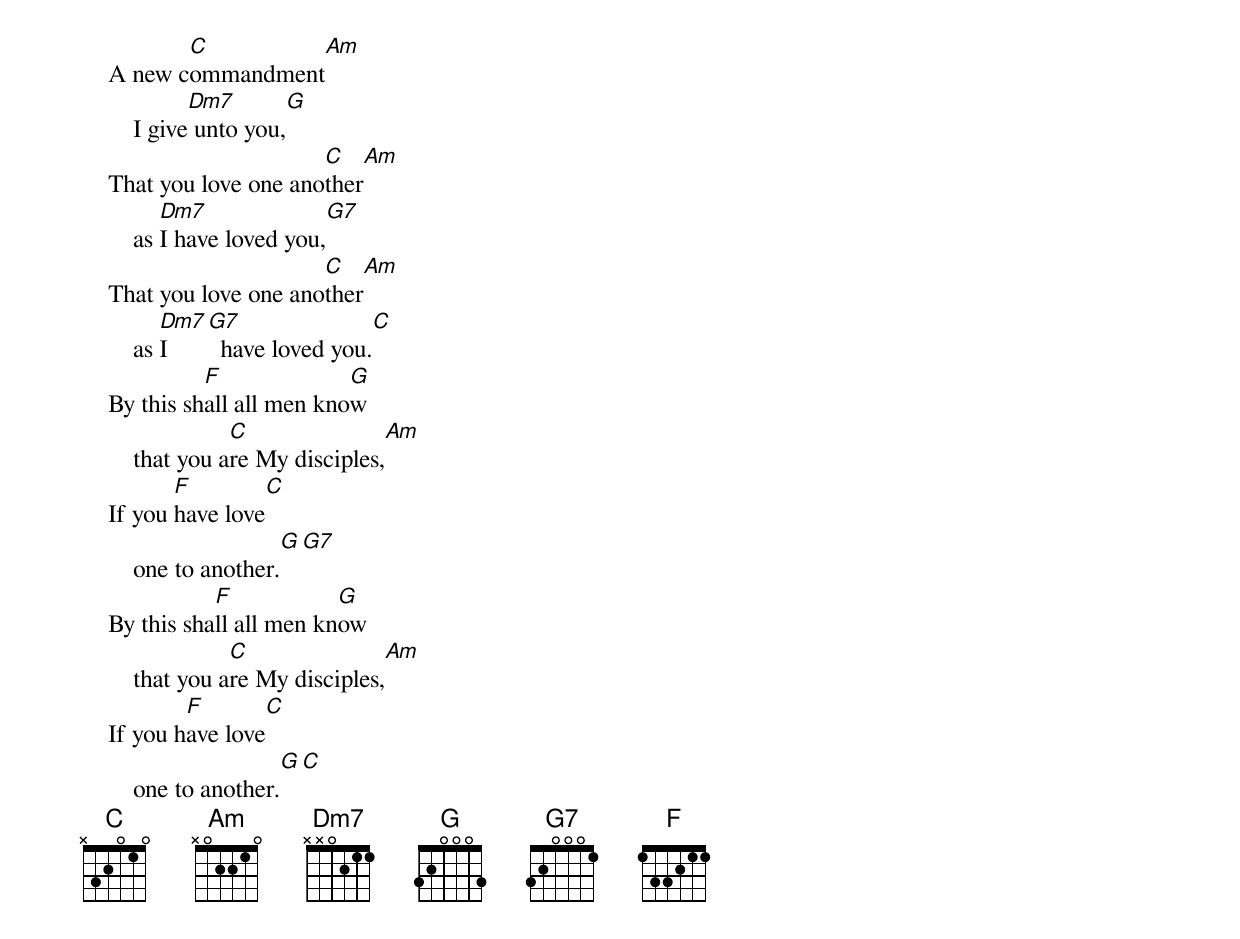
           C                 Am
    A new commandment
              Dm7           G
        I give unto you,
                         C                   Am
    That you love one another
           Dm7                    G7
        as I have loved you,
                         C                   Am
    That you love one another
           Dm7 G7                   C
        as I     have loved you.
              F              G
    By this shall all men know
                  C                           Am
        that you are My disciples,
           F                C
    If you have love
                         G   G7
        one to another.
               F            G
    By this shall all men know
                  C                           Am
        that you are My disciples,
            F              C
    If you have love
                         G   C
        one to another.
